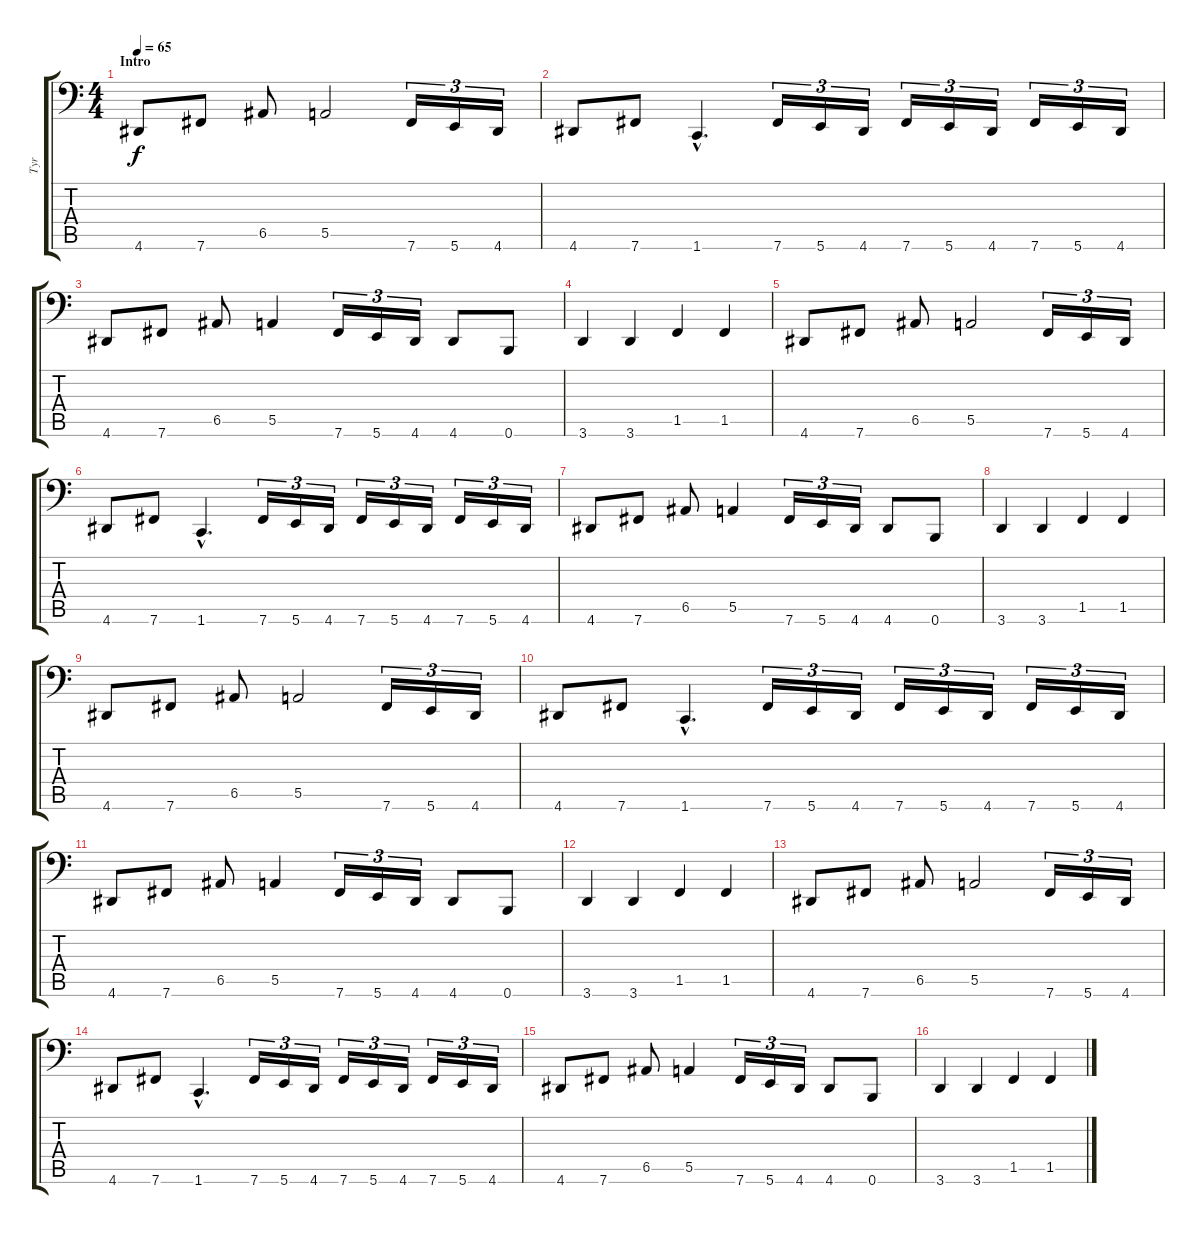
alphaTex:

\track ("Tyr" "Tyr") {instrument electricbassfinger}
\staff {score tabs}
\tuning (C3 G2 D2 A1 E1 B0) {hide}
\ts (4 4)
\section ("" "Intro")
\tempo 65
\clef f4
\ks c
4.6.8{dy f instrument electricbassfinger} 7.6.8 6.5.8 5.5.2 7.6.16{tu (3 2)} 5.6.16{tu (3 2)} 4.6.16{tu (3 2)} |
4.6.8 7.6.8 1.6{hac}.4{d} 7.6.16{tu (3 2)} 5.6.16{tu (3 2)} 4.6.16{tu (3 2)} 7.6.16{tu (3 2)} 5.6.16{tu (3 2)} 4.6.16{tu (3 2)} 7.6.16{tu (3 2)} 5.6.16{tu (3 2)} 4.6.16{tu (3 2)} |
4.6.8 7.6.8 6.5.8 5.5.4 7.6.16{tu (3 2)} 5.6.16{tu (3 2)} 4.6.16{tu (3 2)} 4.6.8 0.6.8 |
3.6.4 3.6.4 1.5.4 1.5.4 |
4.6.8 7.6.8 6.5.8 5.5.2 7.6.16{tu (3 2)} 5.6.16{tu (3 2)} 4.6.16{tu (3 2)} |
4.6.8 7.6.8 1.6{hac}.4{d} 7.6.16{tu (3 2)} 5.6.16{tu (3 2)} 4.6.16{tu (3 2)} 7.6.16{tu (3 2)} 5.6.16{tu (3 2)} 4.6.16{tu (3 2)} 7.6.16{tu (3 2)} 5.6.16{tu (3 2)} 4.6.16{tu (3 2)} |
4.6.8 7.6.8 6.5.8 5.5.4 7.6.16{tu (3 2)} 5.6.16{tu (3 2)} 4.6.16{tu (3 2)} 4.6.8 0.6.8 |
3.6.4 3.6.4 1.5.4 1.5.4 |
4.6.8 7.6.8 6.5.8 5.5.2 7.6.16{tu (3 2)} 5.6.16{tu (3 2)} 4.6.16{tu (3 2)} |
4.6.8 7.6.8 1.6{hac}.4{d} 7.6.16{tu (3 2)} 5.6.16{tu (3 2)} 4.6.16{tu (3 2)} 7.6.16{tu (3 2)} 5.6.16{tu (3 2)} 4.6.16{tu (3 2)} 7.6.16{tu (3 2)} 5.6.16{tu (3 2)} 4.6.16{tu (3 2)} |
4.6.8 7.6.8 6.5.8 5.5.4 7.6.16{tu (3 2)} 5.6.16{tu (3 2)} 4.6.16{tu (3 2)} 4.6.8 0.6.8 |
3.6.4 3.6.4 1.5.4 1.5.4 |
4.6.8 7.6.8 6.5.8 5.5.2 7.6.16{tu (3 2)} 5.6.16{tu (3 2)} 4.6.16{tu (3 2)} |
4.6.8 7.6.8 1.6{hac}.4{d} 7.6.16{tu (3 2)} 5.6.16{tu (3 2)} 4.6.16{tu (3 2)} 7.6.16{tu (3 2)} 5.6.16{tu (3 2)} 4.6.16{tu (3 2)} 7.6.16{tu (3 2)} 5.6.16{tu (3 2)} 4.6.16{tu (3 2)} |
4.6.8 7.6.8 6.5.8 5.5.4 7.6.16{tu (3 2)} 5.6.16{tu (3 2)} 4.6.16{tu (3 2)} 4.6.8 0.6.8 |
3.6.4 3.6.4 1.5.4 1.5.4
